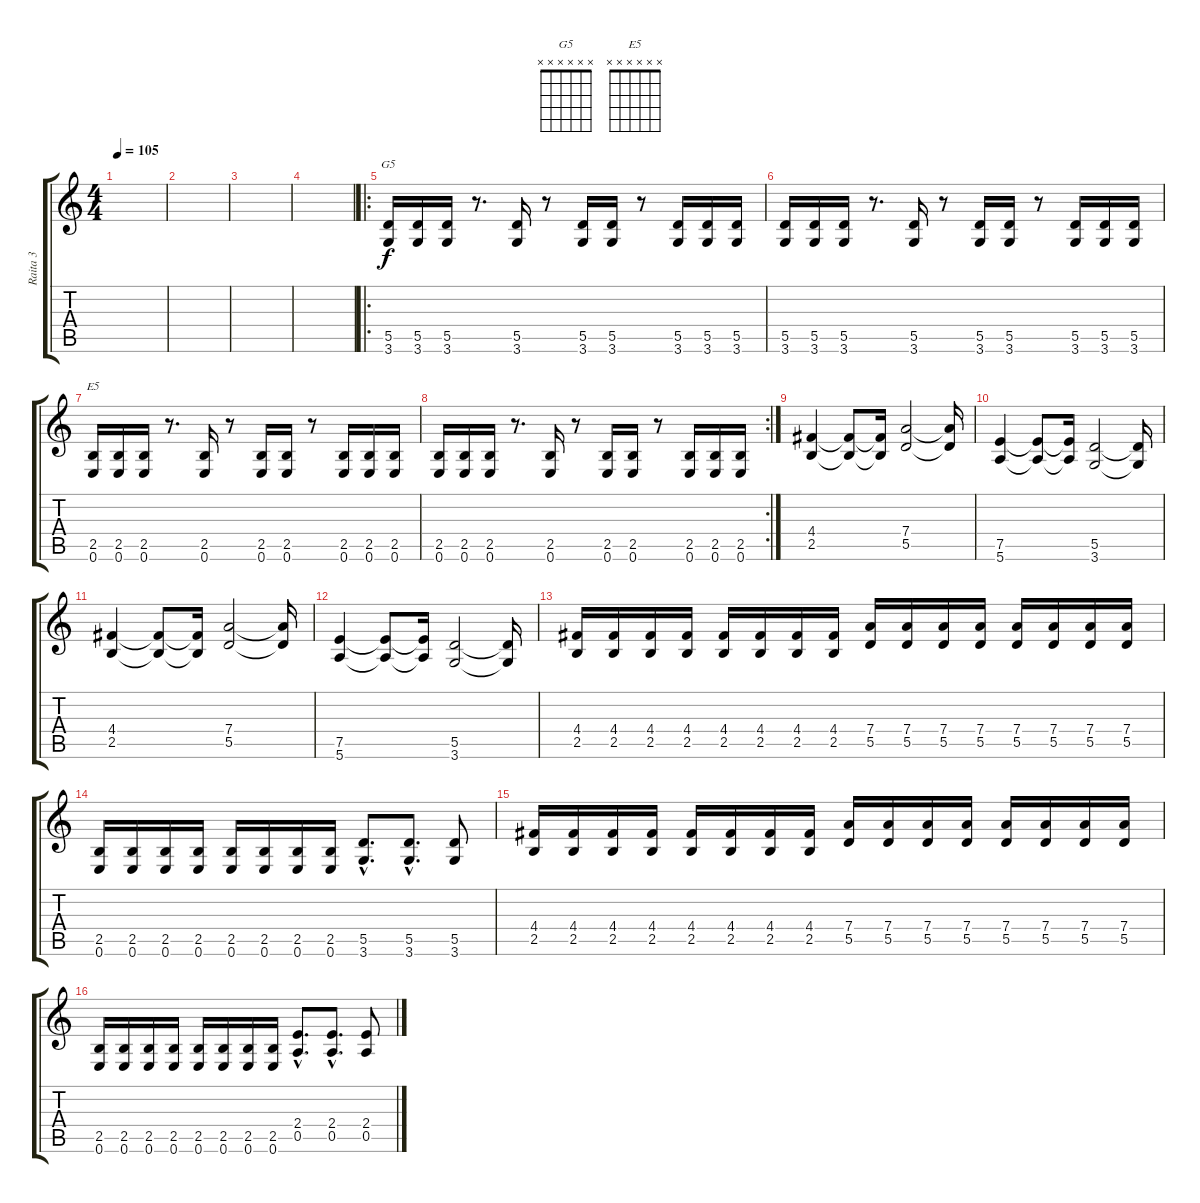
\track ("Raita 3" "Raita 3") {instrument distortionguitar}
\staff {score tabs}
\tuning (E4 B3 G3 D3 A2 E2) {hide}
\chord ("G5" x x x x x x)
\chord ("E5" x x x x x x)
\ts (4 4)
\tempo 105
\clef g2
\ks c
|
|
|
|
\ro
(5.5 3.6).16{ch "G5"} (5.5 3.6).16 (5.5 3.6).16 r.8{d} (5.5 3.6).16 r.8 (5.5 3.6).16 (5.5 3.6).16 r.8 (5.5 3.6).16 (5.5 3.6).16 (5.5 3.6).16 |
(5.5 3.6).16 (5.5 3.6).16 (5.5 3.6).16 r.8{d} (5.5 3.6).16 r.8 (5.5 3.6).16 (5.5 3.6).16 r.8 (5.5 3.6).16 (5.5 3.6).16 (5.5 3.6).16 |
(2.5 0.6).16{ch "E5"} (2.5 0.6).16 (2.5 0.6).16 r.8{d} (2.5 0.6).16 r.8 (2.5 0.6).16 (2.5 0.6).16 r.8 (2.5 0.6).16 (2.5 0.6).16 (2.5 0.6).16 |
\rc 2
(2.5 0.6).16 (2.5 0.6).16 (2.5 0.6).16 r.8{d} (2.5 0.6).16 r.8 (2.5 0.6).16 (2.5 0.6).16 r.8 (2.5 0.6).16 (2.5 0.6).16 (2.5 0.6).16 |
(4.4 2.5).4 (4.4{t} 2.5{t}).8 (4.4{t} 2.5{t}).16 (7.4 5.5).2 (7.4{t} 5.5{t}).16 |
(7.5 5.6).4 (7.5{t} 5.6{t}).8 (7.5{t} 5.6{t}).16 (5.5 3.6).2 (5.5{t} 3.6{t}).16 |
(4.4 2.5).4 (4.4{t} 2.5{t}).8 (4.4{t} 2.5{t}).16 (7.4 5.5).2 (7.4{t} 5.5{t}).16 |
(7.5 5.6).4 (7.5{t} 5.6{t}).8 (7.5{t} 5.6{t}).16 (5.5 3.6).2 (5.5{t} 3.6{t}).16 |
(4.4 2.5).16 (4.4 2.5).16 (4.4 2.5).16 (4.4 2.5).16 (4.4 2.5).16 (4.4 2.5).16 (4.4 2.5).16 (4.4 2.5).16 (7.4 5.5).16 (7.4 5.5).16 (7.4 5.5).16 (7.4 5.5).16 (7.4 5.5).16 (7.4 5.5).16 (7.4 5.5).16 (7.4 5.5).16 |
(2.5 0.6).16 (2.5 0.6).16 (2.5 0.6).16 (2.5 0.6).16 (2.5 0.6).16 (2.5 0.6).16 (2.5 0.6).16 (2.5 0.6).16 (5.5{hac} 3.6{hac}).8{d} (5.5{hac} 3.6{hac}).8{d} (5.5 3.6).8 |
(4.4 2.5).16 (4.4 2.5).16 (4.4 2.5).16 (4.4 2.5).16 (4.4 2.5).16 (4.4 2.5).16 (4.4 2.5).16 (4.4 2.5).16 (7.4 5.5).16 (7.4 5.5).16 (7.4 5.5).16 (7.4 5.5).16 (7.4 5.5).16 (7.4 5.5).16 (7.4 5.5).16 (7.4 5.5).16 |
(2.5 0.6).16 (2.5 0.6).16 (2.5 0.6).16 (2.5 0.6).16 (2.5 0.6).16 (2.5 0.6).16 (2.5 0.6).16 (2.5 0.6).16 (2.4{hac} 0.5{hac}).8{d} (2.4{hac} 0.5{hac}).8{d} (2.4 0.5).8
